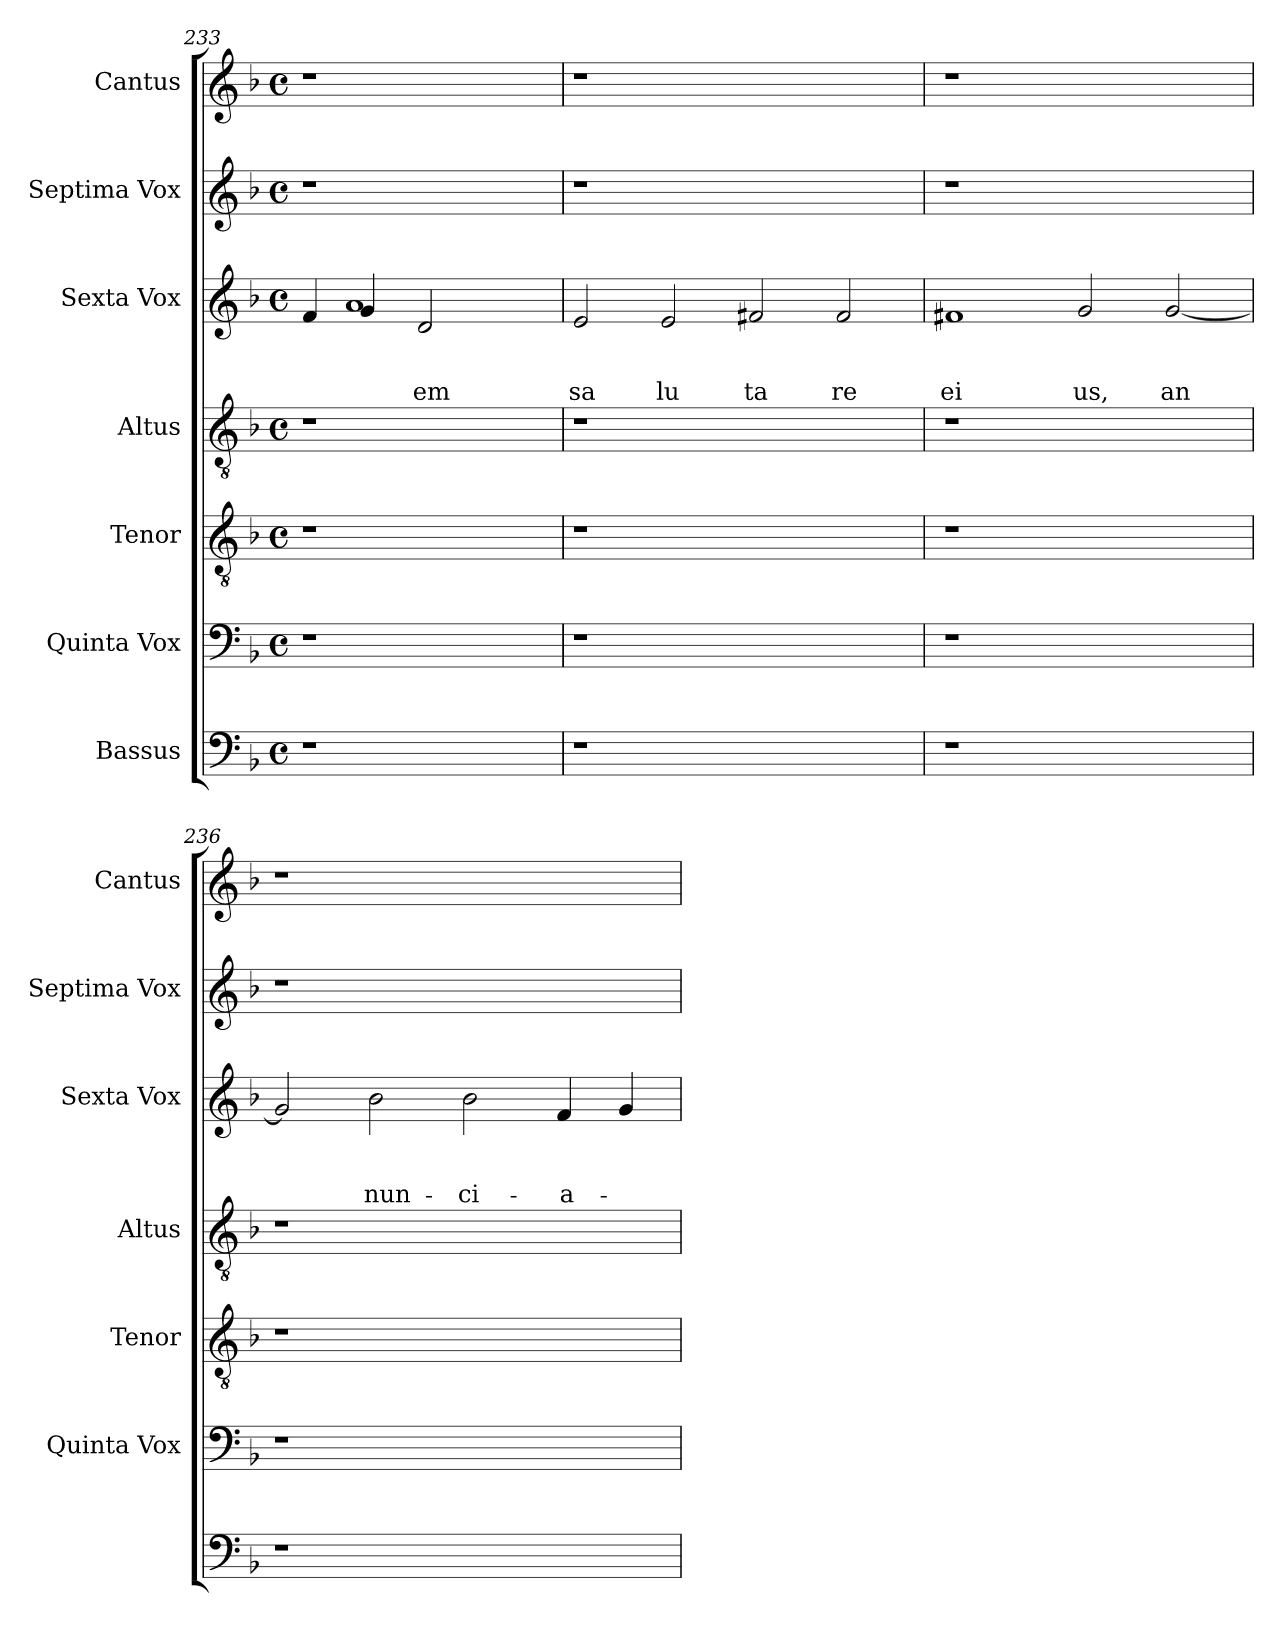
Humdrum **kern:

**kern	**kern	**kern	**kern	**kern	**text	**text	**text	**kern	**kern
*part7	*part6	*part5	*part4	*part3	*part3	*part3	*part3	*part2	*part1
*staff7	*staff6	*staff5	*staff4	*staff3	*staff3	*staff3	*staff3	*staff2	*staff1
*I"Bassus	*I"Quinta Vox	*I"Tenor	*I"Altus	*I"Sexta Vox	*	*	*	*I"Septima Vox	*I"Cantus
*	*I'Quinta Vox	*I'Tenor	*I'Altus	*I'Sexta Vox	*	*	*	*I'Septima Vox	*I'Cantus
*clefF4	*clefF4	*clefGv2	*clefGv2	*clefG2	*	*	*	*clefG2	*clefG2
*k[b-]	*k[b-]	*k[b-]	*k[b-]	*k[b-]	*	*	*	*k[b-]	*k[b-]
*F:	*F:	*F:	*F:	*F:	*	*	*	*F:	*F:
*M4/4	*M4/4	*M4/4	*M4/4	*M4/4	*	*	*	*M4/4	*M4/4
*met(c)	*met(c)	*met(c)	*met(c)	*met(c)	*	*	*	*met(c)	*met(c)
=233	=233	=233	=233	=233	=233	=233	=233	=233	=233
*	*	*	*	*^	*	*	*	*	*
1r	1r	1r	1r	4f/	4ryy	.	.	.	1r	1r
.	.	.	.	4g/	1a	.	.	.	.	.
!	!	!	!	!	!	!	!	!LO:LY:b	!	!
.	.	.	.	2d/	.	.	.	em	.	.
4ryy	4ryy	4ryy	4ryy	4ryy	.	.	.	.	4ryy	4ryy
*	*	*	*	*v	*v	*	*	*	*	*
=234	=234	=234	=234	=234	=234	=234	=234	=234	=234
!	!	!	!	!	!	!	!LO:LY:b	!	!
1r	1r	1r	1r	2e/	.	.	sa	1r	1r
!	!	!	!	!	!	!	!LO:LY:b	!	!
.	.	.	.	2e/	.	.	lu	.	.
!	!	!	!	!	!	!	!LO:LY:b	!	!
1ryy	1ryy	1ryy	1ryy	2f#X/	.	.	ta	1ryy	1ryy
!	!	!	!	!	!	!	!LO:LY:b	!	!
.	.	.	.	2f#/	.	.	re	.	.
=235	=235	=235	=235	=235	=235	=235	=235	=235	=235
!	!	!	!	!	!	!	!LO:LY:b	!	!
1r	1r	1r	1r	1f#X	.	.	ei	1r	1r
!	!	!	!	!	!	!	!LO:LY:b	!	!
1ryy	1ryy	1ryy	1ryy	2g/	.	.	us,	1ryy	1ryy
!	!	!	!	!	!	!	!LO:LY:b	!	!
.	.	.	.	[<2g/	.	.	an	.	.
!!LO:LB:g=z
=236	=236	=236	=236	=236	=236	=236	=236	=236	=236
1r	1r	1r	1r	2g/]	.	.	.	1r	1r
!	!	!	!	!	!	!	!LO:LY:b	!	!
.	.	.	.	2b-\	.	.	nun-	.	.
!	!	!	!	!	!	!	!LO:LY:b	!	!
1ryy	1ryy	1ryy	1ryy	2b-\	.	.	-ci-	1ryy	1ryy
!	!	!	!	!	!	!	!LO:LY:b	!	!
.	.	.	.	4f/	.	.	-a-	.	.
.	.	.	.	4g/	.	.	.	.	.
=	=	=	=	=	=	=	=	=	=
*-	*-	*-	*-	*-	*-	*-	*-	*-	*-
